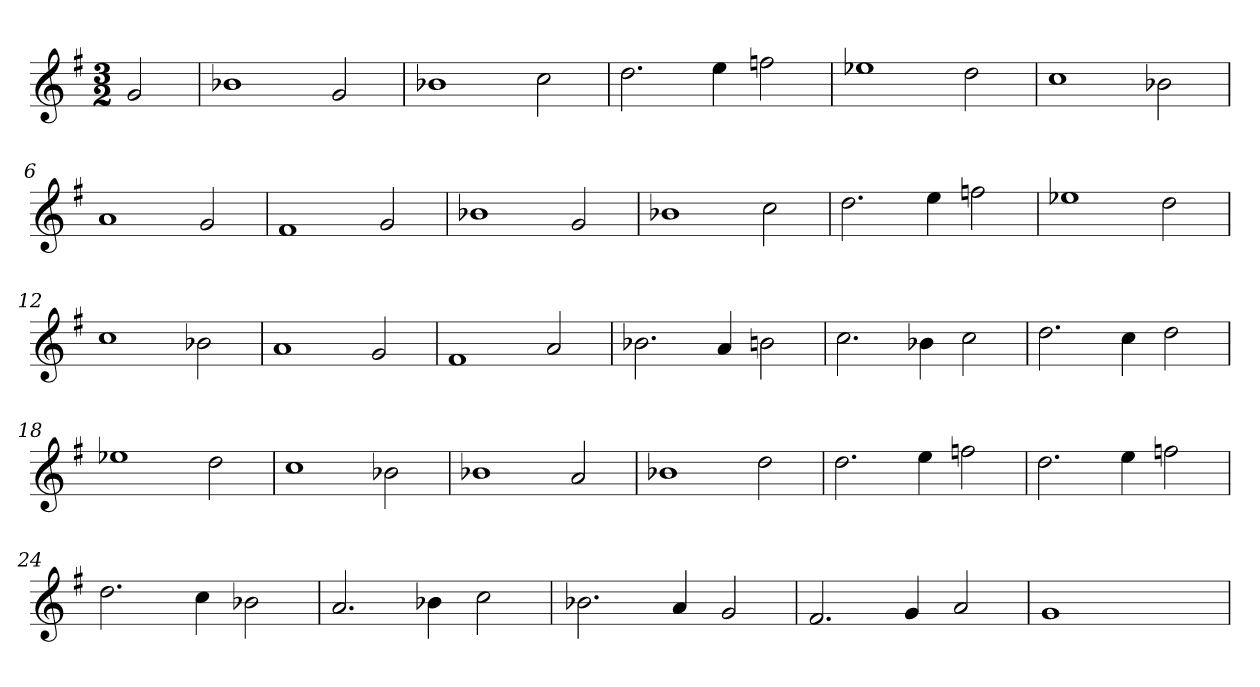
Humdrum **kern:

**kern
*part1
*staff1
*clefG2
*k[f#]
*G:
*M3/2
=
2g
=1
1b-X
2g
=2
1b-X
2cc
=3
2.dd
4ee
2ffn
=4
1ee-X
2dd
=5
1cc
2b-X
=6
1a
2g
=7
1f#
2g
=8
1b-X
2g
=9
1b-X
2cc
=10
2.dd
4ee
2ffn
=11
1ee-X
2dd
=12
1cc
2b-X
=13
1a
2g
=14
1f#
2a
=15
2.b-X
4a
2b
=16
2.cc
4b-X
2cc
=17
2.dd
4cc
2dd
=18
1ee-X
2dd
=19
1cc
2b-X
=20
1b-X
2a
=21
1b-X
2dd
=22
2.dd
4ee
2ffn
=23
2.dd
4ee
2ffn
=24
2.dd
4cc
2b-X
=25
2.a
4b-X
2cc
=26
2.b-X
4a
2g
=27
2.f#
4g
2a
=28
1g
2ryy
=
*-
